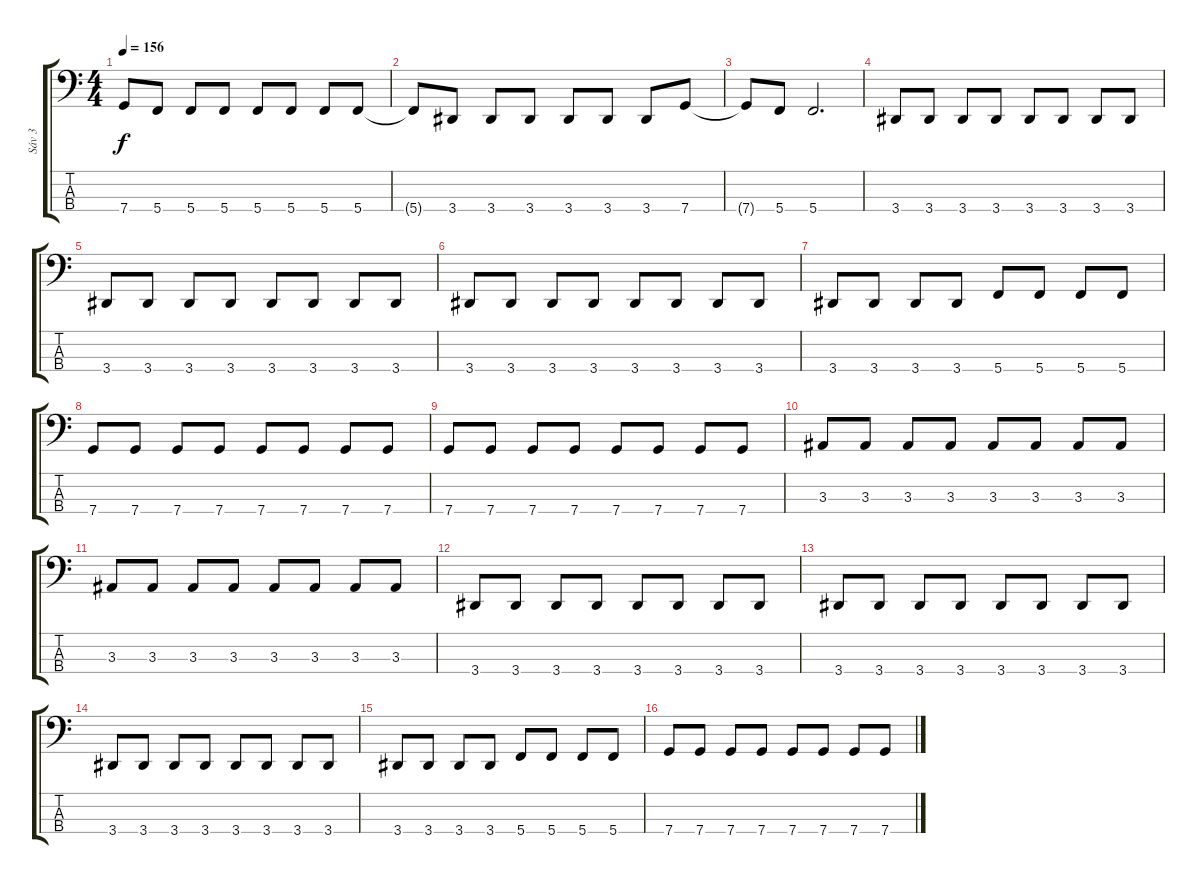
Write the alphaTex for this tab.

\track ("Sáv 3" "Sáv 3") {instrument electricbassfinger}
\staff {score tabs}
\tuning (F2 C2 G1 C1) {hide}
\ts (4 4)
\tempo 156
\clef f4
\ks c
7.4{t}.8{dy f} 5.4.8 5.4.8 5.4.8 5.4.8 5.4.8 5.4.8 5.4.8 |
5.4{t}.8 3.4.8 3.4.8 3.4.8 3.4.8 3.4.8 3.4.8 7.4.8 |
7.4{t}.8 5.4.8 5.4.2{d} |
3.4.8 3.4.8 3.4.8 3.4.8 3.4.8 3.4.8 3.4.8 3.4.8 |
3.4.8 3.4.8 3.4.8 3.4.8 3.4.8 3.4.8 3.4.8 3.4.8 |
3.4.8 3.4.8 3.4.8 3.4.8 3.4.8 3.4.8 3.4.8 3.4.8 |
3.4.8 3.4.8 3.4.8 3.4.8 5.4.8 5.4.8 5.4.8 5.4.8 |
7.4.8 7.4.8 7.4.8 7.4.8 7.4.8 7.4.8 7.4.8 7.4.8 |
7.4.8 7.4.8 7.4.8 7.4.8 7.4.8 7.4.8 7.4.8 7.4.8 |
3.3.8 3.3.8 3.3.8 3.3.8 3.3.8 3.3.8 3.3.8 3.3.8 |
3.3.8 3.3.8 3.3.8 3.3.8 3.3.8 3.3.8 3.3.8 3.3.8 |
3.4.8 3.4.8 3.4.8 3.4.8 3.4.8 3.4.8 3.4.8 3.4.8 |
3.4.8 3.4.8 3.4.8 3.4.8 3.4.8 3.4.8 3.4.8 3.4.8 |
3.4.8 3.4.8 3.4.8 3.4.8 3.4.8 3.4.8 3.4.8 3.4.8 |
3.4.8 3.4.8 3.4.8 3.4.8 5.4.8 5.4.8 5.4.8 5.4.8 |
7.4.8 7.4.8 7.4.8 7.4.8 7.4.8 7.4.8 7.4.8 7.4.8
